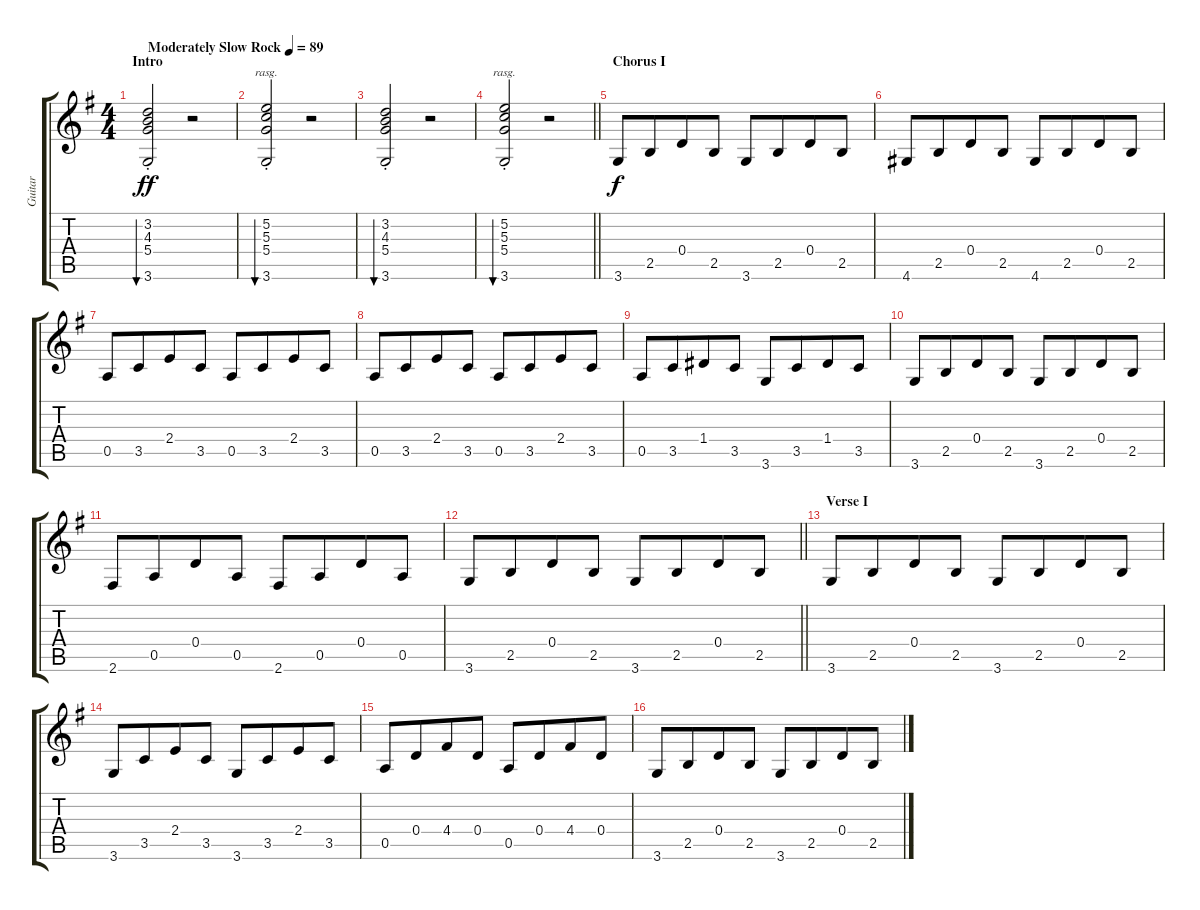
\track ("Guitar" "Guitar") {instrument electricguitarclean}
\staff {score tabs}
\tuning (E4 B3 G3 D3 A2 E2) {hide}
\ts (4 4)
\section ("" "Intro")
\tempo (89 "Moderately Slow Rock")
\clef g2
\ks g
(3.2{st} 4.3{st} 5.4{st} 3.6{st}).2{bu 60 dy ff instrument electricguitarclean} r.2 |
(5.2{st} 5.3{st} 5.4{st} 3.6{st}).2{bu 120 rasg ii} r.2 |
(3.2{st} 4.3{st} 5.4{st} 3.6{st}).2{bu 60} r.2 |
\barLineRight lightlight
(5.2{st} 5.3{st} 5.4{st} 3.6{st}).2{bu 120 rasg ii} r.2 |
\section ("" "Chorus I")
3.6.8{dy f} 2.5.8{beam merge} 0.4.8 2.5.8{beam split} 3.6.8 2.5.8{beam merge} 0.4.8 2.5.8 |
4.6.8 2.5.8{beam merge} 0.4.8 2.5.8{beam split} 4.6.8 2.5.8{beam merge} 0.4.8 2.5.8 |
0.5.8 3.5.8{beam merge} 2.4.8 3.5.8{beam split} 0.5.8 3.5.8{beam merge} 2.4.8 3.5.8 |
0.5.8 3.5.8{beam merge} 2.4.8 3.5.8{beam split} 0.5.8 3.5.8{beam merge} 2.4.8 3.5.8 |
0.5.8 3.5.8{beam merge} 1.4.8 3.5.8{beam split} 3.6.8 3.5.8{beam merge} 1.4.8 3.5.8 |
3.6.8 2.5.8{beam merge} 0.4.8 2.5.8{beam split} 3.6.8 2.5.8{beam merge} 0.4.8 2.5.8 |
2.6.8 0.5.8{beam merge} 0.4.8 0.5.8{beam split} 2.6.8 0.5.8{beam merge} 0.4.8 0.5.8 |
\barLineRight lightlight
3.6.8 2.5.8{beam merge} 0.4.8 2.5.8{beam split} 3.6.8 2.5.8{beam merge} 0.4.8 2.5.8 |
\section ("" "Verse I")
3.6.8 2.5.8{beam merge} 0.4.8 2.5.8{beam split} 3.6.8 2.5.8{beam merge} 0.4.8 2.5.8 |
3.6.8 3.5.8{beam merge} 2.4.8 3.5.8{beam split} 3.6.8 3.5.8{beam merge} 2.4.8 3.5.8 |
0.5.8 0.4.8{beam merge} 4.4.8 0.4.8{beam split} 0.5.8 0.4.8{beam merge} 4.4.8 0.4.8 |
3.6.8 2.5.8{beam merge} 0.4.8 2.5.8{beam split} 3.6.8 2.5.8{beam merge} 0.4.8 2.5.8
